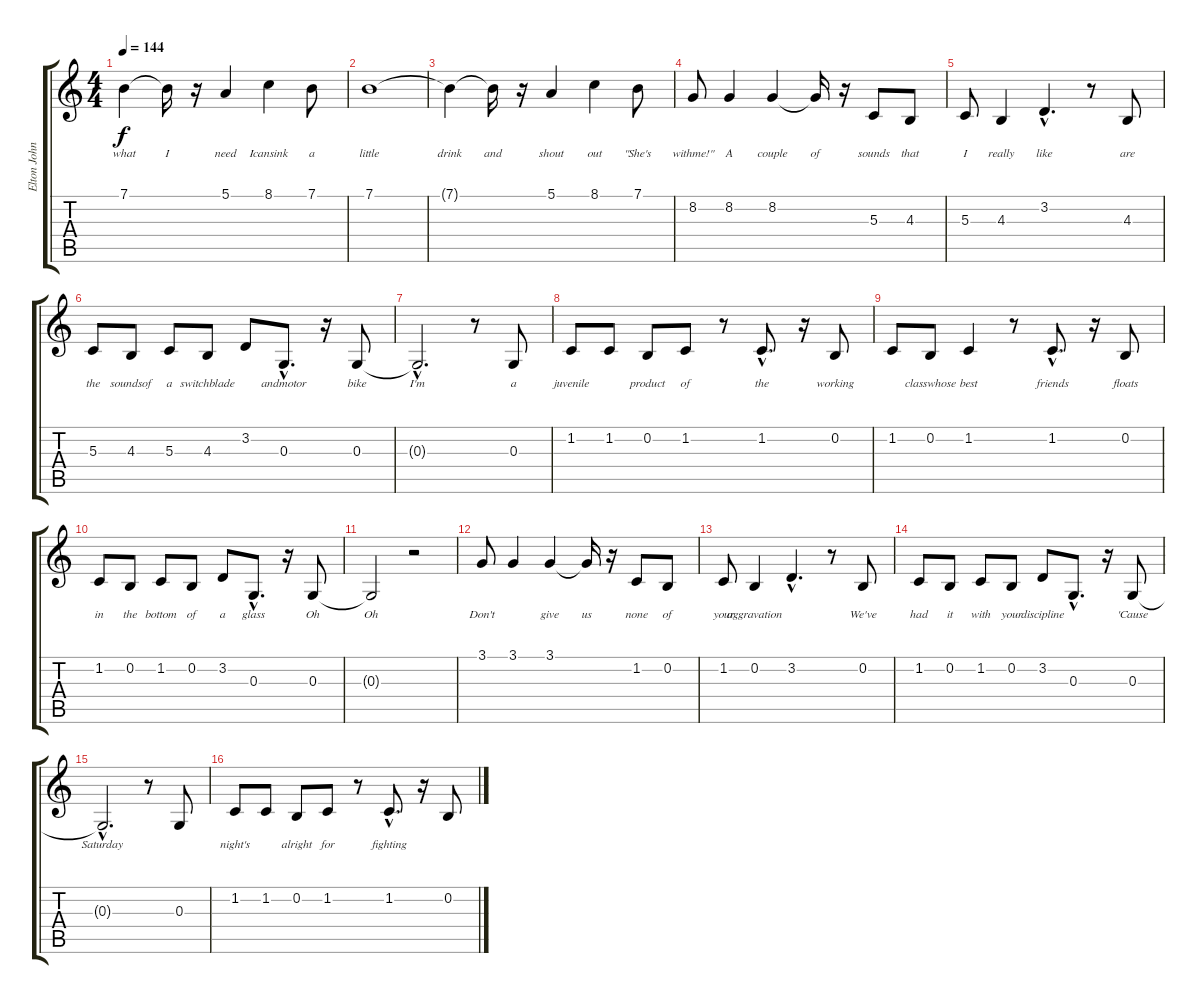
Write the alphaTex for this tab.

\track ("Elton John (melody with lyrics)" "Elton John") {instrument lead8bassandlead}
\staff {score tabs}
\tuning (E4 B3 G3 D3 A2 E2) {hide}
\ts (4 4)
\tempo 144
\clef g2
\ks c
7.1{t}.4{lyrics (0 "what") lyrics (1 "") lyrics (2 "") lyrics (3 "") lyrics (4 "") dy f} 7.1{t}.16{lyrics (0 "I") lyrics (1 "") lyrics (2 "") lyrics (3 "") lyrics (4 "")} r.16 5.1.4{lyrics (0 "need") lyrics (1 "") lyrics (2 "") lyrics (3 "") lyrics (4 "")} 8.1.4{lyrics (0 "Icansink") lyrics (1 "") lyrics (2 "") lyrics (3 "") lyrics (4 "")} 7.1.8{lyrics (0 "a") lyrics (1 "") lyrics (2 "") lyrics (3 "") lyrics (4 "")} |
7.1.1{lyrics (0 "little") lyrics (1 "") lyrics (2 "") lyrics (3 "") lyrics (4 "")} |
7.1{t}.4{lyrics (0 "drink") lyrics (1 "") lyrics (2 "") lyrics (3 "") lyrics (4 "")} 7.1{t}.16{lyrics (0 "and") lyrics (1 "") lyrics (2 "") lyrics (3 "") lyrics (4 "")} r.16 5.1.4{lyrics (0 "shout") lyrics (1 "") lyrics (2 "") lyrics (3 "") lyrics (4 "")} 8.1.4{lyrics (0 "out") lyrics (1 "") lyrics (2 "") lyrics (3 "") lyrics (4 "")} 7.1.8{lyrics (0 "\"She's") lyrics (1 "") lyrics (2 "") lyrics (3 "") lyrics (4 "")} |
8.2.8{lyrics (0 "withme!\"") lyrics (1 "") lyrics (2 "") lyrics (3 "") lyrics (4 "")} 8.2.4{lyrics (0 "A") lyrics (1 "") lyrics (2 "") lyrics (3 "") lyrics (4 "")} 8.2.4{lyrics (0 "couple") lyrics (1 "") lyrics (2 "") lyrics (3 "") lyrics (4 "")} 8.2{t}.16{lyrics (0 "of") lyrics (1 "") lyrics (2 "") lyrics (3 "") lyrics (4 "")} r.16 5.3.8{lyrics (0 "sounds") lyrics (1 "") lyrics (2 "") lyrics (3 "") lyrics (4 "")} 4.3.8{lyrics (0 "that") lyrics (1 "") lyrics (2 "") lyrics (3 "") lyrics (4 "")} |
5.3.8{lyrics (0 "I") lyrics (1 "") lyrics (2 "") lyrics (3 "") lyrics (4 "")} 4.3.4{lyrics (0 "really") lyrics (1 "") lyrics (2 "") lyrics (3 "") lyrics (4 "")} 3.2{hac}.4{d lyrics (0 "like") lyrics (1 "") lyrics (2 "") lyrics (3 "") lyrics (4 "")} r.8 4.3.8{lyrics (0 "are") lyrics (1 "") lyrics (2 "") lyrics (3 "") lyrics (4 "")} |
5.3.8{lyrics (0 "the") lyrics (1 "") lyrics (2 "") lyrics (3 "") lyrics (4 "")} 4.3.8{lyrics (0 "soundsof") lyrics (1 "") lyrics (2 "") lyrics (3 "") lyrics (4 "")} 5.3.8{lyrics (0 "a") lyrics (1 "") lyrics (2 "") lyrics (3 "") lyrics (4 "")} 4.3.8{lyrics (0 "switchblade") lyrics (1 "") lyrics (2 "") lyrics (3 "") lyrics (4 "")} 3.2.8{lyrics (0 "") lyrics (1 "") lyrics (2 "") lyrics (3 "") lyrics (4 "")} 0.3{hac}.8{d lyrics (0 "andmotor") lyrics (1 "") lyrics (2 "") lyrics (3 "") lyrics (4 "")} r.16 0.3.8{lyrics (0 "bike") lyrics (1 "") lyrics (2 "") lyrics (3 "") lyrics (4 "")} |
0.3{hac t}.2{d lyrics (0 "I'm") lyrics (1 "") lyrics (2 "") lyrics (3 "") lyrics (4 "")} r.8 0.3.8{lyrics (0 "a") lyrics (1 "") lyrics (2 "") lyrics (3 "") lyrics (4 "")} |
1.2.8{lyrics (0 "juvenile") lyrics (1 "") lyrics (2 "") lyrics (3 "") lyrics (4 "")} 1.2.8{lyrics (0 "") lyrics (1 "") lyrics (2 "") lyrics (3 "") lyrics (4 "")} 0.2.8{lyrics (0 "product") lyrics (1 "") lyrics (2 "") lyrics (3 "") lyrics (4 "")} 1.2.8{lyrics (0 "of") lyrics (1 "") lyrics (2 "") lyrics (3 "") lyrics (4 "")} r.8 1.2{hac}.8{d lyrics (0 "the") lyrics (1 "") lyrics (2 "") lyrics (3 "") lyrics (4 "")} r.16 0.2.8{lyrics (0 "working") lyrics (1 "") lyrics (2 "") lyrics (3 "") lyrics (4 "")} |
1.2.8{lyrics (0 "") lyrics (1 "") lyrics (2 "") lyrics (3 "") lyrics (4 "")} 0.2.8{lyrics (0 "classwhose") lyrics (1 "") lyrics (2 "") lyrics (3 "") lyrics (4 "")} 1.2.4{lyrics (0 "best") lyrics (1 "") lyrics (2 "") lyrics (3 "") lyrics (4 "")} r.8 1.2{hac}.8{d lyrics (0 "friends") lyrics (1 "") lyrics (2 "") lyrics (3 "") lyrics (4 "")} r.16 0.2.8{lyrics (0 "floats") lyrics (1 "") lyrics (2 "") lyrics (3 "") lyrics (4 "")} |
1.2.8{lyrics (0 "in") lyrics (1 "") lyrics (2 "") lyrics (3 "") lyrics (4 "")} 0.2.8{lyrics (0 "the") lyrics (1 "") lyrics (2 "") lyrics (3 "") lyrics (4 "")} 1.2.8{lyrics (0 "bottom") lyrics (1 "") lyrics (2 "") lyrics (3 "") lyrics (4 "")} 0.2.8{lyrics (0 "of") lyrics (1 "") lyrics (2 "") lyrics (3 "") lyrics (4 "")} 3.2.8{lyrics (0 "a") lyrics (1 "") lyrics (2 "") lyrics (3 "") lyrics (4 "")} 0.3{hac}.8{d lyrics (0 "glass") lyrics (1 "") lyrics (2 "") lyrics (3 "") lyrics (4 "")} r.16 0.3.8{lyrics (0 "Oh") lyrics (1 "") lyrics (2 "") lyrics (3 "") lyrics (4 "")} |
0.3{t}.2{lyrics (0 "Oh") lyrics (1 "") lyrics (2 "") lyrics (3 "") lyrics (4 "")} r.2 |
3.1.8{lyrics (0 "Don't") lyrics (1 "") lyrics (2 "") lyrics (3 "") lyrics (4 "")} 3.1.4{lyrics (0 "") lyrics (1 "") lyrics (2 "") lyrics (3 "") lyrics (4 "")} 3.1.4{lyrics (0 "give") lyrics (1 "") lyrics (2 "") lyrics (3 "") lyrics (4 "")} 3.1{t}.16{lyrics (0 "us") lyrics (1 "") lyrics (2 "") lyrics (3 "") lyrics (4 "")} r.16 1.2.8{lyrics (0 "none") lyrics (1 "") lyrics (2 "") lyrics (3 "") lyrics (4 "")} 0.2.8{lyrics (0 "of") lyrics (1 "") lyrics (2 "") lyrics (3 "") lyrics (4 "")} |
1.2.8{lyrics (0 "your") lyrics (1 "") lyrics (2 "") lyrics (3 "") lyrics (4 "")} 0.2.4{lyrics (0 "aggravation") lyrics (1 "") lyrics (2 "") lyrics (3 "") lyrics (4 "")} 3.2{hac}.4{d lyrics (0 "") lyrics (1 "") lyrics (2 "") lyrics (3 "") lyrics (4 "")} r.8 0.2.8{lyrics (0 "We've") lyrics (1 "") lyrics (2 "") lyrics (3 "") lyrics (4 "")} |
1.2.8{lyrics (0 "had") lyrics (1 "") lyrics (2 "") lyrics (3 "") lyrics (4 "")} 0.2.8{lyrics (0 "it") lyrics (1 "") lyrics (2 "") lyrics (3 "") lyrics (4 "")} 1.2.8{lyrics (0 "with") lyrics (1 "") lyrics (2 "") lyrics (3 "") lyrics (4 "")} 0.2.8{lyrics (0 "your") lyrics (1 "") lyrics (2 "") lyrics (3 "") lyrics (4 "")} 3.2.8{lyrics (0 "discipline") lyrics (1 "") lyrics (2 "") lyrics (3 "") lyrics (4 "")} 0.3{hac}.8{d lyrics (0 "") lyrics (1 "") lyrics (2 "") lyrics (3 "") lyrics (4 "")} r.16 0.3.8{lyrics (0 "'Cause") lyrics (1 "") lyrics (2 "") lyrics (3 "") lyrics (4 "")} |
0.3{hac t}.2{d lyrics (0 "Saturday") lyrics (1 "") lyrics (2 "") lyrics (3 "") lyrics (4 "")} r.8 0.3.8{lyrics (0 "") lyrics (1 "") lyrics (2 "") lyrics (3 "") lyrics (4 "")} |
1.2.8{lyrics (0 "night's") lyrics (1 "") lyrics (2 "") lyrics (3 "") lyrics (4 "")} 1.2.8{lyrics (0 "") lyrics (1 "") lyrics (2 "") lyrics (3 "") lyrics (4 "")} 0.2.8{lyrics (0 "alright") lyrics (1 "") lyrics (2 "") lyrics (3 "") lyrics (4 "")} 1.2.8{lyrics (0 "for") lyrics (1 "") lyrics (2 "") lyrics (3 "") lyrics (4 "")} r.8 1.2{hac}.8{d lyrics (0 "fighting") lyrics (1 "") lyrics (2 "") lyrics (3 "") lyrics (4 "")} r.16 0.2.8{lyrics (0 "") lyrics (1 "") lyrics (2 "") lyrics (3 "") lyrics (4 "")}
